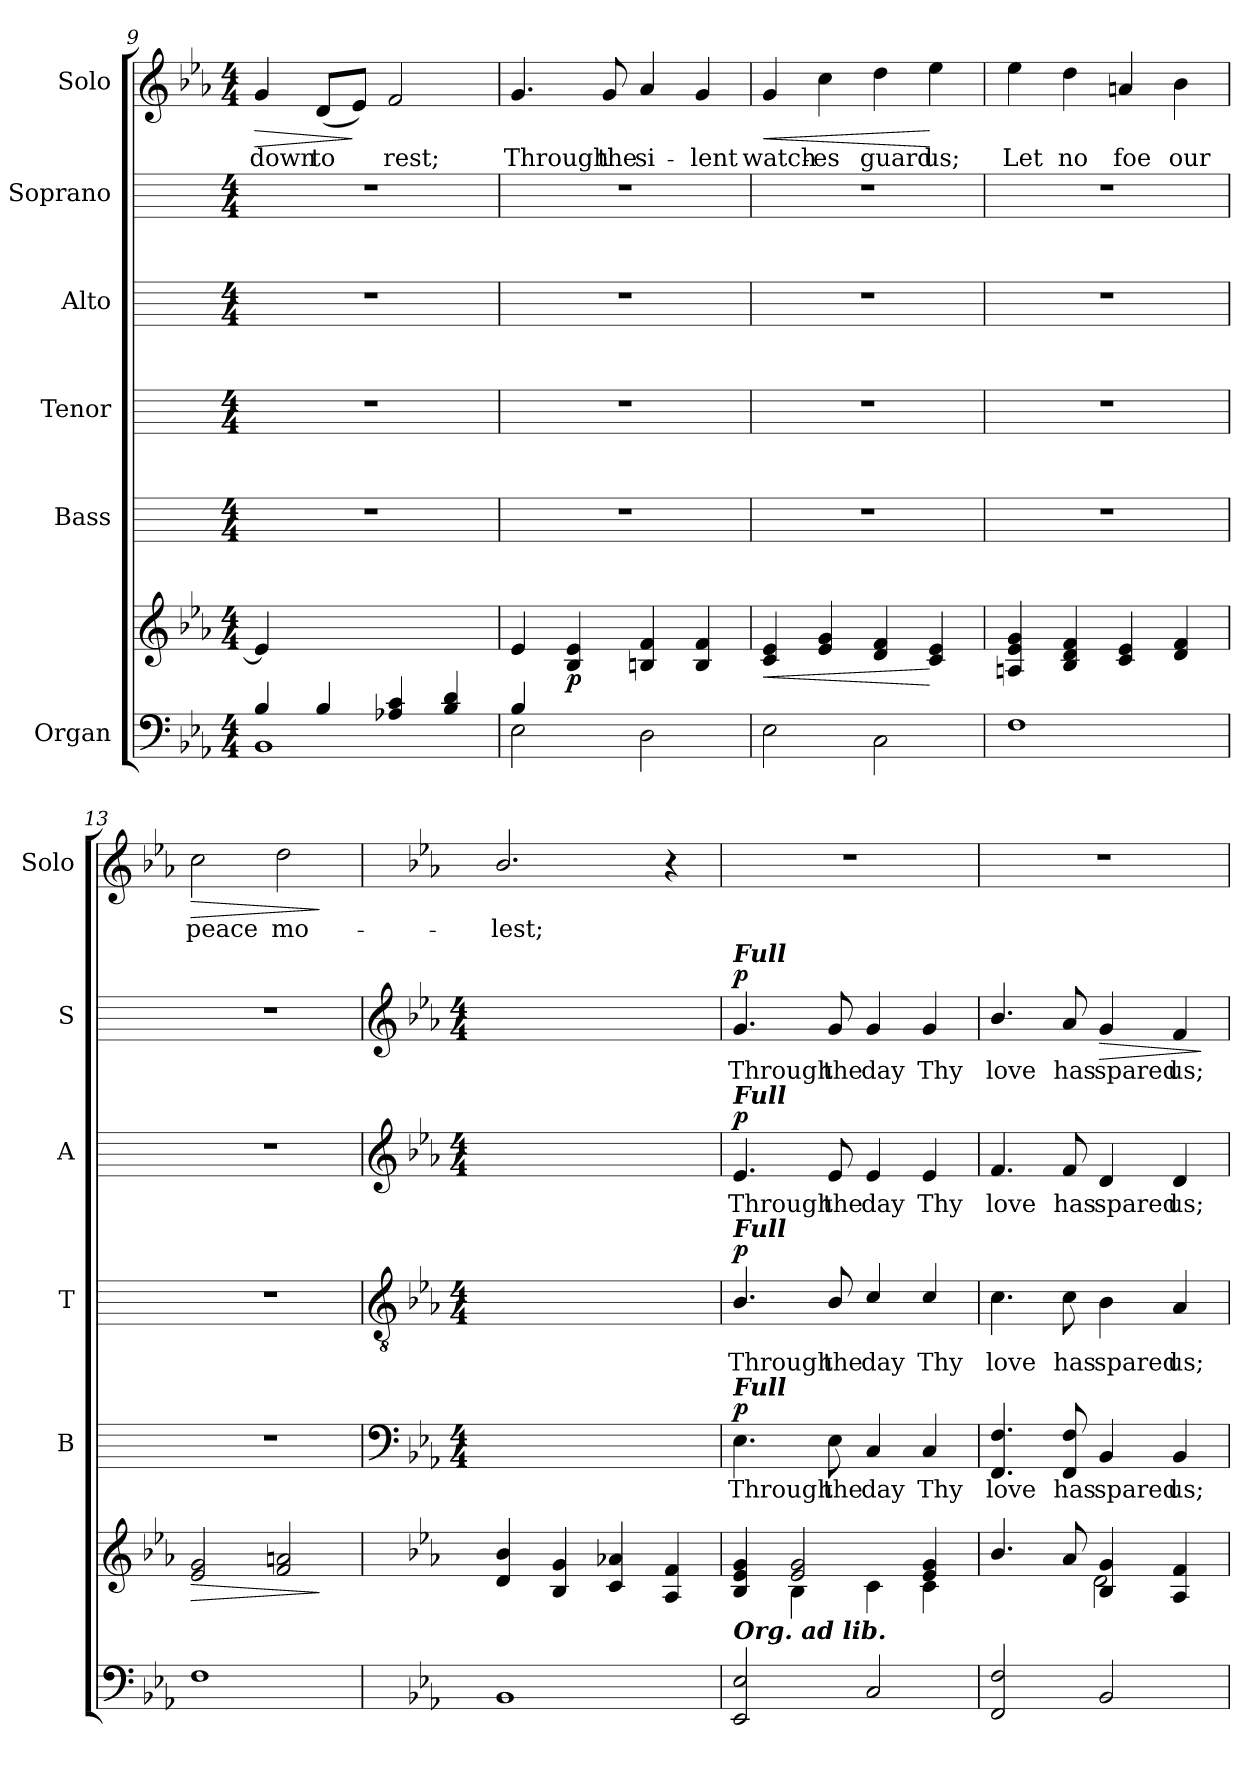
**kern	**kern	**dynam	**kern	**text	**dynam	**kern	**text	**dynam	**kern	**text	**dynam	**kern	**text	**dynam	**kern	**text	**dynam
*part6	*part6	*part6	*part5	*part5	*part5	*part4	*part4	*part4	*part3	*part3	*part3	*part2	*part2	*part2	*part1	*part1	*part1
*staff7	*staff6	*staff6/7	*staff5	*staff5	*staff5	*staff4	*staff4	*staff4	*staff3	*staff3	*staff3	*staff2	*staff2	*staff2	*staff1	*staff1	*staff1
*I"Organ	*	*	*I"Bass	*	*	*I"Tenor	*	*	*I"Alto	*	*	*I"Soprano	*	*	*I"Solo	*	*
*	*	*	*I'B	*	*	*I'T	*	*	*I'A	*	*	*I'S	*	*	*I'Solo	*	*
*clefF4	*clefG2	*	*	*	*	*	*	*	*	*	*	*	*	*	*clefG2	*	*
*k[b-e-a-]	*k[b-e-a-]	*	*	*	*	*	*	*	*	*	*	*	*	*	*k[b-e-a-]	*	*
*E-:	*E-:	*	*	*	*	*	*	*	*	*	*	*	*	*	*E-:	*	*
*M4/4	*M4/4	*	*M4/4	*	*	*M4/4	*	*	*M4/4	*	*	*M4/4	*	*	*M4/4	*	*
=9	=9	=9	=9	=9	=9	=9	=9	=9	=9	=9	=9	=9	=9	=9	=9	=9	=9
*^	*	*	*	*	*	*	*	*	*	*	*	*	*	*	*	*	*
!	!	!	!	!	!	!	!	!	!	!	!	!	!	!	!	!	!LO:LY:b	!LO:HP:b
4B-/	1BB-\	4e-]	.	1r	.	.	1r	.	.	1r	.	.	1r	.	.	4g	down	>
!	!	!	!	!	!	!	!	!	!	!	!	!	!	!	!	!	!LO:LY:b	!
4B-/	.	2.ryy	.	.	.	.	.	.	.	.	.	.	.	.	.	(<8dL	to	.
.	.	.	.	.	.	.	.	.	.	.	.	.	.	.	.	8e-J)	.	]
!	!	!	!	!	!	!	!	!	!	!	!	!	!	!	!	!	!LO:LY:b	!
4A-X/ 4c/	.	.	.	.	.	.	.	.	.	.	.	.	.	.	.	2f	rest;	.
4B-/ 4d/	.	.	.	.	.	.	.	.	.	.	.	.	.	.	.	.	.	.
=10	=10	=10	=10	=10	=10	=10	=10	=10	=10	=10	=10	=10	=10	=10	=10	=10	=10	=10
!	!	!	!	!	!	!	!	!	!	!	!	!	!	!	!	!	!LO:LY:b	!
4B-/	2E-\	4e-	.	1r	.	.	1r	.	.	1r	.	.	1r	.	.	4.g	Through	.
!	!	!	!LO:DY:b	!	!	!	!	!	!	!	!	!	!	!	!	!	!	!
2.ryy	.	4B- 4e-	p	.	.	.	.	.	.	.	.	.	.	.	.	.	.	.
!	!	!	!	!	!	!	!	!	!	!	!	!	!	!	!	!	!LO:LY:b	!
.	.	.	.	.	.	.	.	.	.	.	.	.	.	.	.	8g	the	.
!	!	!	!	!	!	!	!	!	!	!	!	!	!	!	!	!	!LO:LY:b	!
.	2D\	4Bn 4f	.	.	.	.	.	.	.	.	.	.	.	.	.	4a-	si-	.
!	!	!	!	!	!	!	!	!	!	!	!	!	!	!	!	!	!LO:LY:b	!
.	.	4B 4f	.	.	.	.	.	.	.	.	.	.	.	.	.	4g	-lent	.
=11	=11	=11	=11	=11	=11	=11	=11	=11	=11	=11	=11	=11	=11	=11	=11	=11	=11	=11
!	!	!	!LO:HP:b	!	!	!	!	!	!	!	!	!	!	!	!	!	!LO:LY:b	!LO:HP:b
1ryy	2E-\	4c 4e-	<	1r	.	.	1r	.	.	1r	.	.	1r	.	.	4g	watch-	<
!	!	!	!	!	!	!	!	!	!	!	!	!	!	!	!	!	!LO:LY:b	!
.	.	4e- 4g	.	.	.	.	.	.	.	.	.	.	.	.	.	4cc	-es	.
!	!	!	!	!	!	!	!	!	!	!	!	!	!	!	!	!	!LO:LY:b	!
.	2C\	4d 4f	.	.	.	.	.	.	.	.	.	.	.	.	.	4dd	guard	.
!	!	!	!	!	!	!	!	!	!	!	!	!	!	!	!	!	!LO:LY:b	!
.	.	4c 4e-	[	.	.	.	.	.	.	.	.	.	.	.	.	4ee-	us;	[
=12	=12	=12	=12	=12	=12	=12	=12	=12	=12	=12	=12	=12	=12	=12	=12	=12	=12	=12
!	!	!	!	!	!	!	!	!	!	!	!	!	!	!	!	!	!LO:LY:b	!
1ryy	1F\	4An 4e- 4g	.	1r	.	.	1r	.	.	1r	.	.	1r	.	.	4ee-	Let	.
!	!	!	!	!	!	!	!	!	!	!	!	!	!	!	!	!	!LO:LY:b	!
.	.	4B- 4d 4f	.	.	.	.	.	.	.	.	.	.	.	.	.	4dd	no	.
!	!	!	!	!	!	!	!	!	!	!	!	!	!	!	!	!	!LO:LY:b	!
.	.	4c 4e-	.	.	.	.	.	.	.	.	.	.	.	.	.	4an	foe	.
!	!	!	!	!	!	!	!	!	!	!	!	!	!	!	!	!	!LO:LY:b	!
.	.	4d 4f	.	.	.	.	.	.	.	.	.	.	.	.	.	4b-	our	.
=13	=13	=13	=13	=13	=13	=13	=13	=13	=13	=13	=13	=13	=13	=13	=13	=13	=13	=13
!	!	!	!LO:HP:b	!	!	!	!	!	!	!	!	!	!	!	!	!	!LO:LY:b	!LO:HP:b
1ryy	1F\	2e- 2g	>	1r	.	.	1r	.	.	1r	.	.	1r	.	.	2cc	peace	>
!	!	!	!	!	!	!	!	!	!	!	!	!	!	!	!	!	!LO:LY:b	!
.	.	2f 2an	.	.	.	.	.	.	.	.	.	.	.	.	.	2dd	mo-	.
*v	*v	*	*	*	*	*	*	*	*	*	*	*	*	*	*	*	*	*
.	.	]	.	.	.	.	.	.	.	.	.	.	.	.	.	.	]
!!LO:LB:g=z
=14	=14	=14	=14	=14	=14	=14	=14	=14	=14	=14	=14	=14	=14	=14	=14	=14	=14
*	*	*	*clefF4	*	*	*clefGv2	*	*	*clefG2	*	*	*clefG2	*	*	*	*	*
*	*	*	*k[b-e-a-]	*	*	*k[b-e-a-]	*	*	*k[b-e-a-]	*	*	*k[b-e-a-]	*	*	*	*	*
*	*	*	*E-:	*	*	*E-:	*	*	*E-:	*	*	*E-:	*	*	*	*	*
*	*	*	*M4/4	*	*	*M4/4	*	*	*M4/4	*	*	*M4/4	*	*	*	*	*
*^	*^	*	*	*	*	*^	*	*	*	*	*	*	*	*	*	*	*
!	!	!	!	!	!	!	!	!	!	!	!	!	!	!	!	!	!	!	!LO:LY:b	!
1ryy	1BB-\	4d/ 4b-/	1ryy	.	1ryy	.	.	1ryy	1ryy	.	.	1ryy	.	.	1ryy	.	.	2.b-/	-lest;	.
.	.	4B-/ 4g/	.	.	.	.	.	.	.	.	.	.	.	.	.	.	.	.	.	.
.	.	4c/ 4a-X/	.	.	.	.	.	.	.	.	.	.	.	.	.	.	.	.	.	.
.	.	4A-/ 4f/	.	.	.	.	.	.	.	.	.	.	.	.	.	.	.	4r	.	.
=15	=15	=15	=15	=15	=15	=15	=15	=15	=15	=15	=15	=15	=15	=15	=15	=15	=15	=15	=15	=15
!	!	!	!	!	!	!	!	!	!	!	!	!	!	!	!LO:TX:a:Bi:t=Full	!	!	!	!	!
!	!	!	!	!	!	!	!	!	!	!	!	!LO:TX:a:Bi:t=Full	!	!	!	!	!	!	!	!
!	!	!	!	!	!	!	!	!LO:TX:a:Bi:t=Full	!	!	!	!	!	!	!	!	!	!	!	!
!	!	!	!	!	!LO:TX:a:Bi:t=Full	!	!	!	!	!	!	!	!	!	!	!	!	!	!	!
!LO:TX:a:Bi:t=Org. ad lib.	!	!	!	!	!	!	!	!	!	!	!	!	!	!	!	!	!	!	!	!
!	!	!	!	!	!	!LO:LY:b	!LO:DY:b	!	!	!LO:LY:b	!LO:DY:b	!	!LO:LY:b	!LO:DY:b	!	!LO:LY:b	!LO:DY:b	!	!	!
2EE-/ 2E-/	1ryy	4B-/ 4e-/ 4g/	4ryy	.	4.E-	Through	p	4.B-	1ryy	Through	p	4.e-	Through	p	4.g	Through	p	1r	.	.
.	.	2e-/ 2g/	4B-\	.	.	.	.	.	.	.	.	.	.	.	.	.	.	.	.	.
!	!	!	!	!	!	!LO:LY:b	!	!	!	!LO:LY:b	!	!	!LO:LY:b	!	!	!LO:LY:b	!	!	!	!
.	.	.	.	.	8E-	the	.	8B-	.	the	.	8e-	the	.	8g	the	.	.	.	.
!	!	!	!	!	!	!LO:LY:b	!	!	!	!LO:LY:b	!	!	!LO:LY:b	!	!	!LO:LY:b	!	!	!	!
2C/	.	.	4c\	.	4C	day	.	4c	.	day	.	4e-	day	.	4g	day	.	.	.	.
!	!	!	!	!	!	!LO:LY:b	!	!	!	!LO:LY:b	!	!	!LO:LY:b	!	!	!LO:LY:b	!	!	!	!
.	.	4e-/ 4g/	4c\	.	4C	Thy	.	4c	.	Thy	.	4e-	Thy	.	4g	Thy	.	.	.	.
=16	=16	=16	=16	=16	=16	=16	=16	=16	=16	=16	=16	=16	=16	=16	=16	=16	=16	=16	=16	=16
!	!	!	!	!	!	!LO:LY:b	!	!	!	!LO:LY:b	!	!	!LO:LY:b	!	!	!LO:LY:b	!	!	!	!
2FF/ 2F/	1ryy	4.b-/	2ryy	.	4.FF 4.F	love	.	4.c	1ryy	love	.	4.f	love	.	4.b-/	love	.	1r	.	.
!	!	!	!	!	!	!LO:LY:b	!	!	!	!LO:LY:b	!	!	!LO:LY:b	!	!	!LO:LY:b	!	!	!	!
.	.	8a-/	.	.	8FF 8F	has	.	8c	.	has	.	8f	has	.	8a-	has	.	.	.	.
!	!	!	!	!	!	!LO:LY:b	!	!	!	!LO:LY:b	!	!	!LO:LY:b	!	!	!LO:LY:b	!LO:HP:b	!	!	!
2BB-/	.	4B-/ 4g/	2d\	.	4BB-	spared	.	4B-	.	spared	.	4d	spared	.	4g	spared	>	.	.	.
!	!	!	!	!	!	!LO:LY:b	!	!	!	!LO:LY:b	!	!	!LO:LY:b	!	!	!LO:LY:b	!	!	!	!
.	.	4A-/ 4f/	.	.	4BB-	us;	.	4A-	.	us;	.	4d	us;	.	4f	us;	.	.	.	.
*v	*v	*	*	*	*	*	*	*v	*v	*	*	*	*	*	*	*	*	*	*	*
*	*v	*v	*	*	*	*	*	*	*	*	*	*	*	*	*	*	*	*
.	.	.	.	.	.	.	.	.	.	.	.	.	.	]	.	.	.
=	=	=	=	=	=	=	=	=	=	=	=	=	=	=	=	=	=
*-	*-	*-	*-	*-	*-	*-	*-	*-	*-	*-	*-	*-	*-	*-	*-	*-	*-
